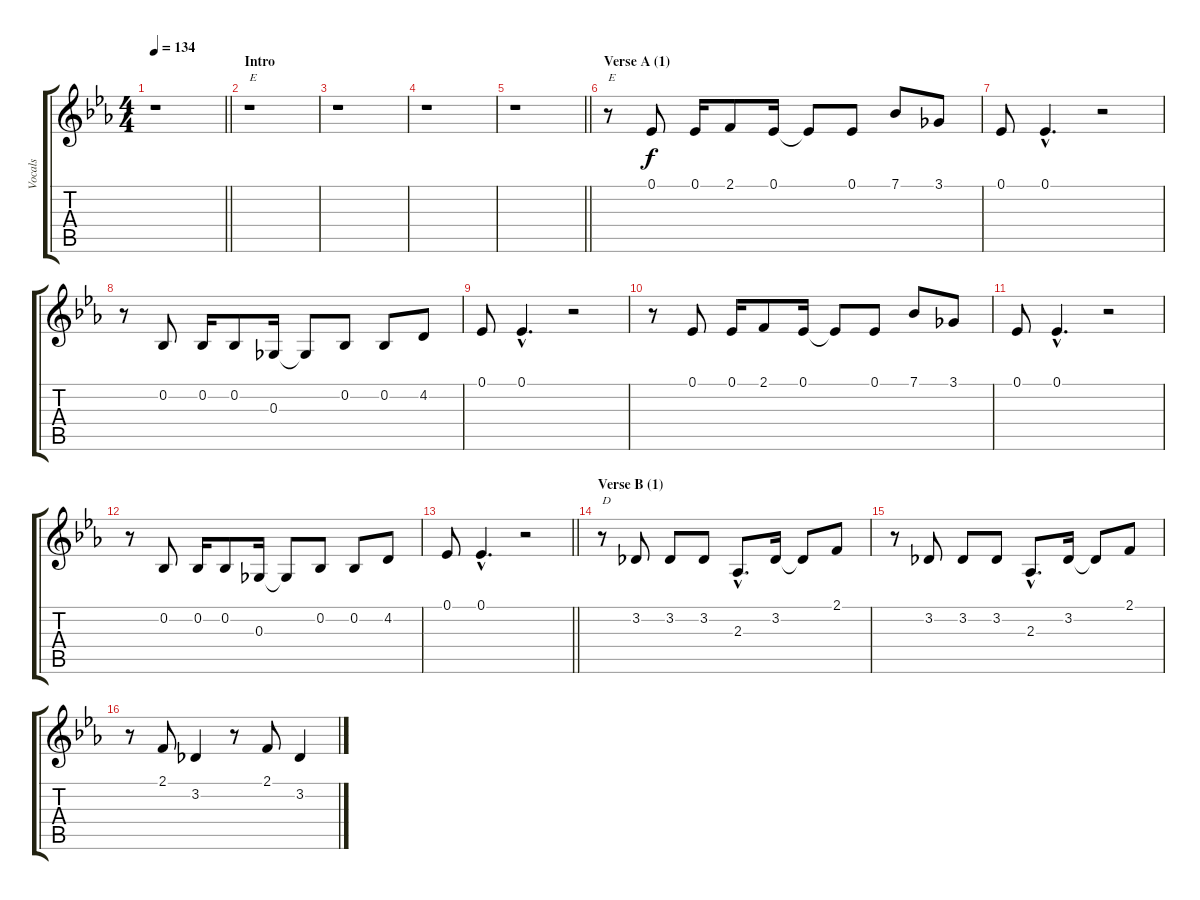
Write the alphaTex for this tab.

\track ("Vocals" "Vocals") {instrument sopranosax}
\staff {score tabs}
\tuning (Eb4 Bb3 Gb3 Db3 Ab2 Eb2) {hide}
\ts (4 4)
\tempo 134
\clef g2
\barLineRight lightlight
\ks eb
r.1{dy f instrument sopranosax} |
\section ("" "Intro")
r.1{txt "E"} |
r.1 |
r.1 |
\barLineRight lightlight
r.1 |
\section ("" "Verse A (1)")
r.8{txt "E"} 0.1.8 0.1.16 2.1.8 0.1.16 0.1{t}.8 0.1.8 7.1.8 3.1.8 |
0.1.8 0.1{hac}.4{d} r.2 |
r.8 0.2.8 0.2.16 0.2.8 0.3.16 0.3{t}.8 0.2.8 0.2.8 4.2.8 |
0.1.8 0.1{hac}.4{d} r.2 |
r.8 0.1.8 0.1.16 2.1.8 0.1.16 0.1{t}.8 0.1.8 7.1.8 3.1.8 |
0.1.8 0.1{hac}.4{d} r.2 |
r.8 0.2.8 0.2.16 0.2.8 0.3.16 0.3{t}.8 0.2.8 0.2.8 4.2.8 |
\barLineRight lightlight
0.1.8 0.1{hac}.4{d} r.2 |
\section ("" "Verse B (1)")
r.8{txt "D"} 3.2.8 3.2.8 3.2.8 2.3{hac}.8{d} 3.2.16 3.2{t}.8 2.1.8 |
r.8 3.2.8 3.2.8 3.2.8 2.3{hac}.8{d} 3.2.16 3.2{t}.8 2.1.8 |
r.8 2.1.8 3.2.4 r.8 2.1.8 3.2.4
